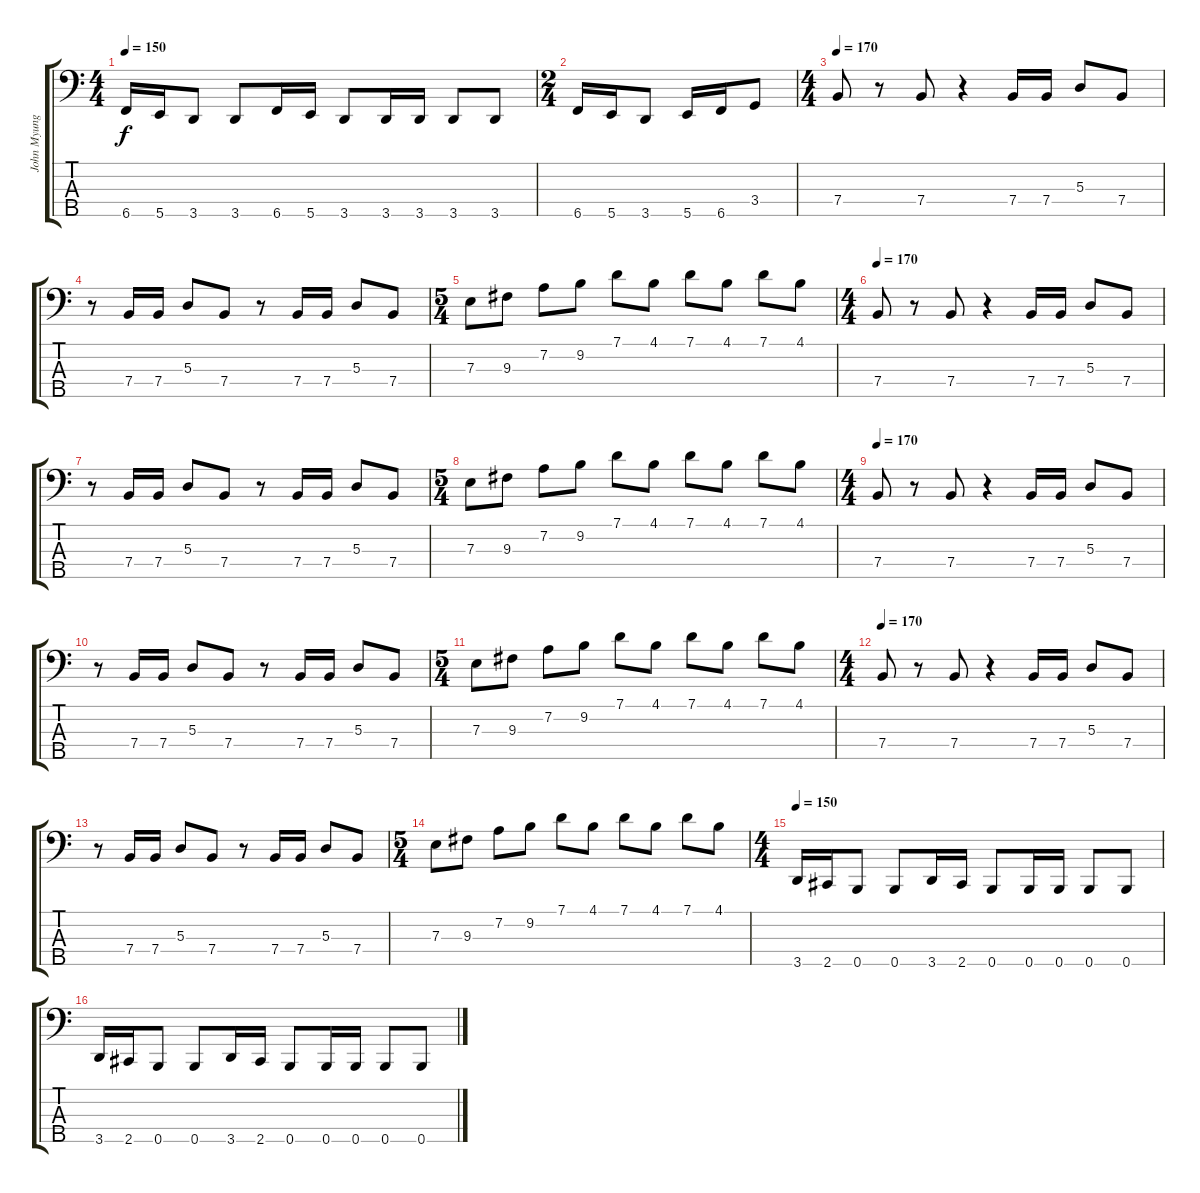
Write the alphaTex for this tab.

\track ("John Myung" "John Myung") {instrument electricbassfinger}
\staff {score tabs}
\tuning (G2 D2 A1 E1 B0) {hide}
\ts (4 4)
\tempo 150
\clef f4
\ks c
6.5.16{dy f} 5.5.16 3.5.8 3.5.8 6.5.16 5.5.16 3.5.8 3.5.16 3.5.16 3.5.8 3.5.8 |
\ts (2 4)
6.5.16 5.5.16 3.5.8 5.5.16 6.5.16 3.4.8 |
\ts (4 4)
\tempo 170
7.4.8 r.8 7.4.8 r.4 7.4.16 7.4.16 5.3.8 7.4.8 |
r.8 7.4.16 7.4.16 5.3.8 7.4.8 r.8 7.4.16 7.4.16 5.3.8 7.4.8 |
\ts (5 4)
7.3.8 9.3.8 7.2.8 9.2.8 7.1.8 4.1.8 7.1.8 4.1.8 7.1.8 4.1.8 |
\ts (4 4)
\tempo 170
7.4.8 r.8 7.4.8 r.4 7.4.16 7.4.16 5.3.8 7.4.8 |
r.8 7.4.16 7.4.16 5.3.8 7.4.8 r.8 7.4.16 7.4.16 5.3.8 7.4.8 |
\ts (5 4)
7.3.8 9.3.8 7.2.8 9.2.8 7.1.8 4.1.8 7.1.8 4.1.8 7.1.8 4.1.8 |
\ts (4 4)
\tempo 170
7.4.8 r.8 7.4.8 r.4 7.4.16 7.4.16 5.3.8 7.4.8 |
r.8 7.4.16 7.4.16 5.3.8 7.4.8 r.8 7.4.16 7.4.16 5.3.8 7.4.8 |
\ts (5 4)
7.3.8 9.3.8 7.2.8 9.2.8 7.1.8 4.1.8 7.1.8 4.1.8 7.1.8 4.1.8 |
\ts (4 4)
\tempo 170
7.4.8 r.8 7.4.8 r.4 7.4.16 7.4.16 5.3.8 7.4.8 |
r.8 7.4.16 7.4.16 5.3.8 7.4.8 r.8 7.4.16 7.4.16 5.3.8 7.4.8 |
\ts (5 4)
7.3.8 9.3.8 7.2.8 9.2.8 7.1.8 4.1.8 7.1.8 4.1.8 7.1.8 4.1.8 |
\ts (4 4)
\tempo 150
3.5.16 2.5.16 0.5.8 0.5.8 3.5.16 2.5.16 0.5.8 0.5.16 0.5.16 0.5.8 0.5.8 |
3.5.16 2.5.16 0.5.8 0.5.8 3.5.16 2.5.16 0.5.8 0.5.16 0.5.16 0.5.8 0.5.8
